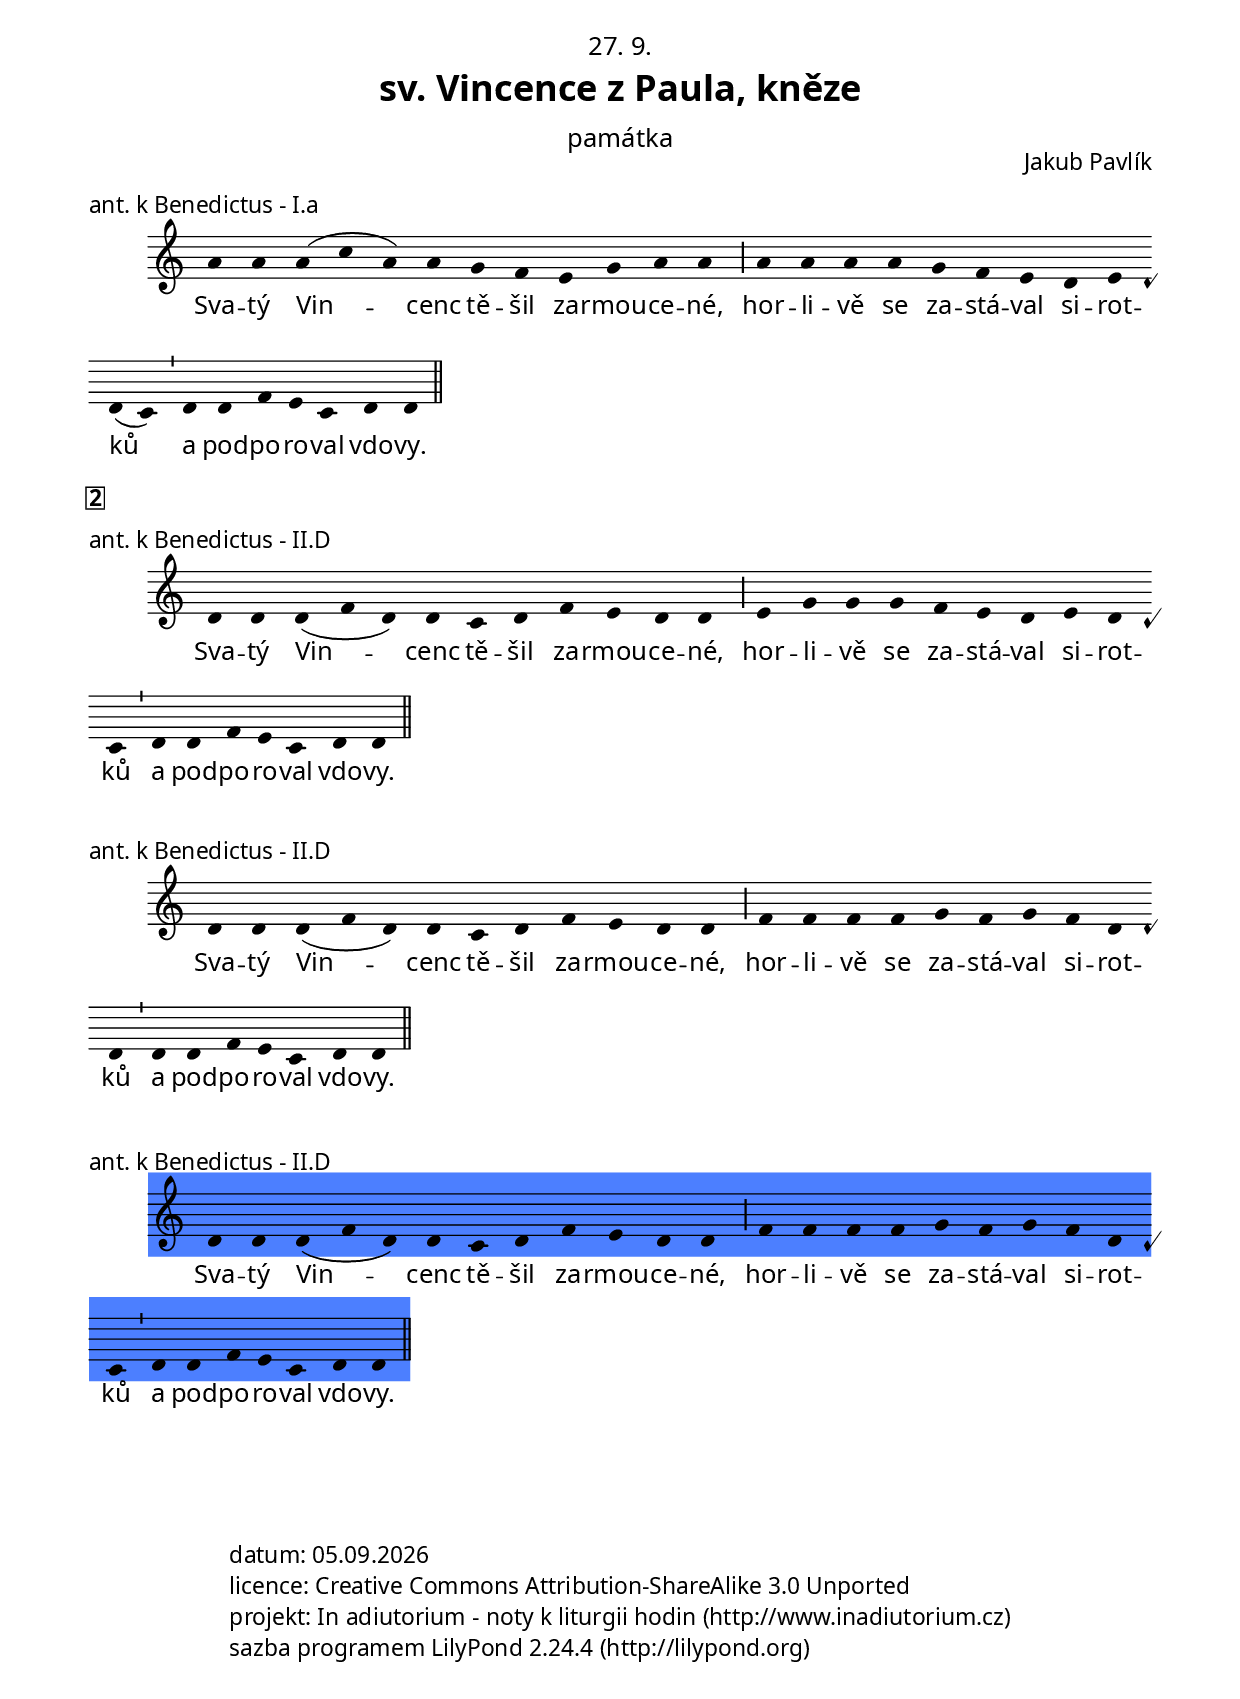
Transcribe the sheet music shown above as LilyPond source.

\version "2.19.16"

\include "../spolecne.ly"

\header {
  title = \markup\titleSvatek
            "sv. Vincence z Paula, kněze"
            "památka"
            "27. 9."
  composer = "Jakub Pavlík"
}

\score {
  \relative c'' {
    \choralniRezim
    a4 a a( c a) a g f e g a a \barMaior
    a a a a g f e d e d( c) \barMin
    d d f e c d d \barFinalis
  }
  \addlyrics {
    Sva -- tý Vin -- cenc tě -- šil za -- rmou -- ce -- né,
    hor -- li -- vě se za -- stá -- val si -- rot -- ků
    a pod -- po -- ro -- val vdo -- vy.
  }
  \header {
    quid = "ant. k Benedictus"
    modus = "I"
    differentia = "a"
    psalmus = ""
    id = "aben"
    piece = \markup {\sestavTitulekBezZalmu}
  }
}

\markup\nadpisSkupiny 2

\score {
  \relative c' {
    \choralniRezim
    d4 d d( f d) d c d f e d d \barMaior
    e g g g f e d e d c \barMin
    d d f e c d d \barFinalis
  }
  \addlyrics {
    Sva -- tý Vin -- cenc tě -- šil za -- rmou -- ce -- né,
    hor -- li -- vě se za -- stá -- val si -- rot -- ků
    a pod -- po -- ro -- val vdo -- vy.
  }
  \header {
    quid = "ant. k Benedictus"
    modus = "II"
    differentia = "D"
    psalmus = ""
    id = "aben"
    piece = \markup {\sestavTitulekBezZalmu}
  }
}

\score {
  \relative c' {
    \choralniRezim
    d4 d d( f d) d c d f e d d \barMaior
    f f f f g f g f d d \barMin
    d d f e c d d \barFinalis
  }
  \addlyrics {
    Sva -- tý Vin -- cenc tě -- šil za -- rmou -- ce -- né,
    hor -- li -- vě se za -- stá -- val si -- rot -- ků
    a pod -- po -- ro -- val vdo -- vy.
  }
  \header {
    quid = "ant. k Benedictus"
    modus = "II"
    differentia = "D"
    psalmus = ""
    id = "aben"
    piece = \markup {\sestavTitulekBezZalmu}
  }
}

\score {
  \relative c' {
    \zvyraznovacModry
    \choralniRezim
    d4 d d( f d) d c d f e d d \barMaior
    f f f f g f g f d c \barMin
    d d f e c d d \barFinalis
  }
  \addlyrics {
    Sva -- tý Vin -- cenc tě -- šil za -- rmou -- ce -- né,
    hor -- li -- vě se za -- stá -- val si -- rot -- ků
    a pod -- po -- ro -- val vdo -- vy.
  }
  \header {
    quid = "ant. k Benedictus"
    modus = "II"
    differentia = "D"
    psalmus = ""
    id = "aben"
    piece = \markup {\sestavTitulekBezZalmu}
  }
}